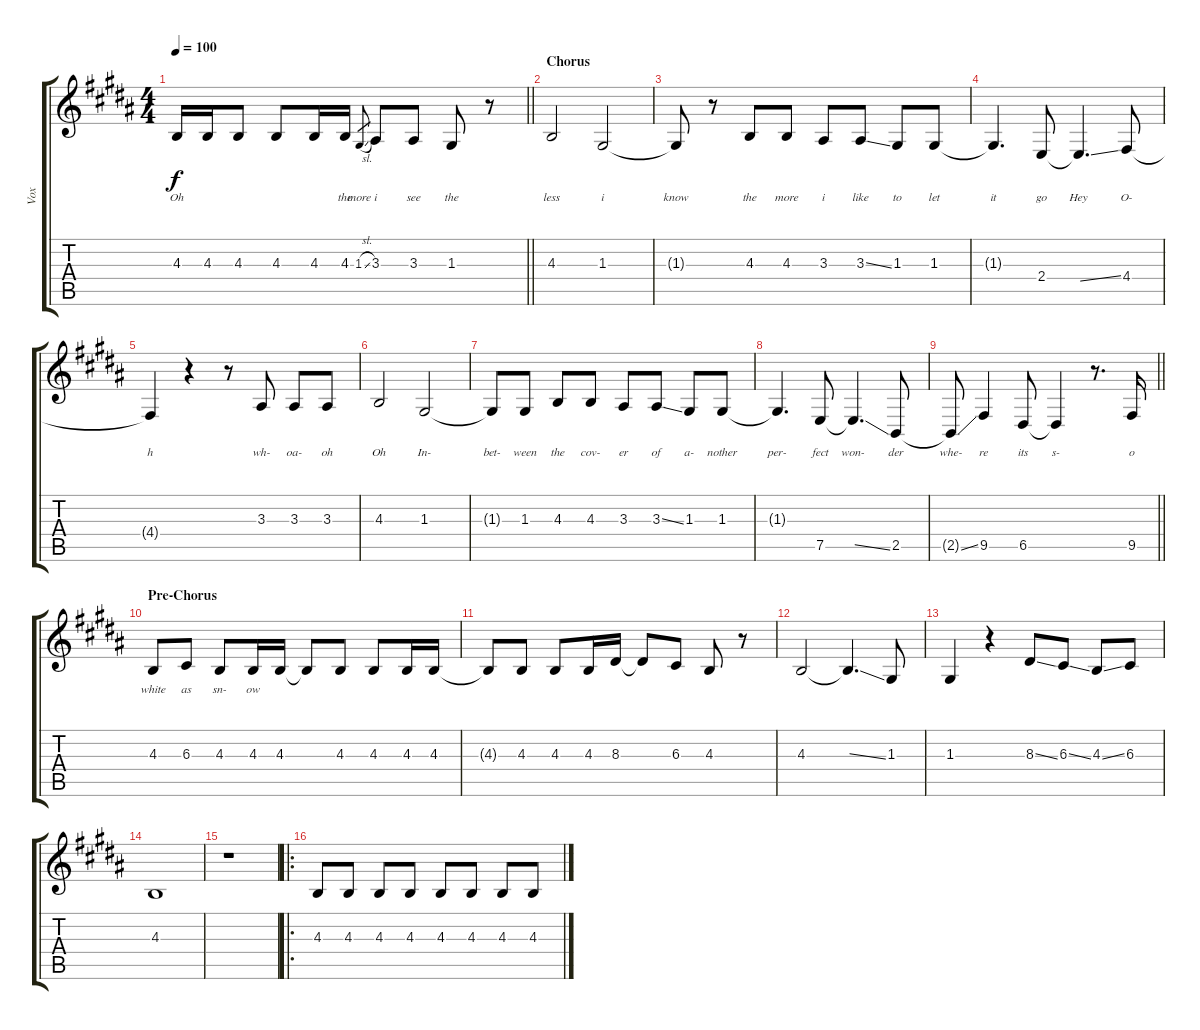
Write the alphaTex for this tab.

\track ("Vox" "Vox") {solo instrument lead8bassandlead}
\staff {score tabs}
\tuning (E4 B3 G3 D3 A2 E2) {hide}
\ts (4 4)
\tempo 100
\clef g2
\barLineRight lightlight
\ks b
4.3.16{lyrics (0 "Oh") lyrics (1 "") lyrics (2 "") lyrics (3 "") lyrics (4 "") dy f} 4.3.16{lyrics (0 "") lyrics (1 "") lyrics (2 "") lyrics (3 "") lyrics (4 "")} 4.3.8{lyrics (0 "") lyrics (1 "") lyrics (2 "") lyrics (3 "") lyrics (4 "")} 4.3.8{lyrics (0 "") lyrics (1 "") lyrics (2 "") lyrics (3 "") lyrics (4 "")} 4.3.16{lyrics (0 "") lyrics (1 "") lyrics (2 "") lyrics (3 "") lyrics (4 "")} 4.3.16{lyrics (0 "the") lyrics (1 "") lyrics (2 "") lyrics (3 "") lyrics (4 "")} 1.3{sl}.8{lyrics (0 "more") lyrics (1 "") lyrics (2 "") lyrics (3 "") lyrics (4 "") gr} 3.3.8{lyrics (0 "i") lyrics (1 "") lyrics (2 "") lyrics (3 "") lyrics (4 "")} 3.3.8{lyrics (0 "see") lyrics (1 "") lyrics (2 "") lyrics (3 "") lyrics (4 "")} 1.3.8{lyrics (0 "the") lyrics (1 "") lyrics (2 "") lyrics (3 "") lyrics (4 "")} r.8 |
\section ("" "Chorus")
4.3.2{lyrics (0 "less") lyrics (1 "") lyrics (2 "") lyrics (3 "") lyrics (4 "")} 1.3.2{lyrics (0 "i") lyrics (1 "") lyrics (2 "") lyrics (3 "") lyrics (4 "")} |
1.3{t}.8{lyrics (0 "know") lyrics (1 "") lyrics (2 "") lyrics (3 "") lyrics (4 "")} r.8 4.3.8{lyrics (0 "the") lyrics (1 "") lyrics (2 "") lyrics (3 "") lyrics (4 "")} 4.3.8{lyrics (0 "more") lyrics (1 "") lyrics (2 "") lyrics (3 "") lyrics (4 "")} 3.3.8{lyrics (0 "i") lyrics (1 "") lyrics (2 "") lyrics (3 "") lyrics (4 "")} 3.3{ss}.8{lyrics (0 "like") lyrics (1 "") lyrics (2 "") lyrics (3 "") lyrics (4 "")} 1.3.8{lyrics (0 "to") lyrics (1 "") lyrics (2 "") lyrics (3 "") lyrics (4 "")} 1.3.8{lyrics (0 "let") lyrics (1 "") lyrics (2 "") lyrics (3 "") lyrics (4 "")} |
1.3{t}.4{d lyrics (0 "it") lyrics (1 "") lyrics (2 "") lyrics (3 "") lyrics (4 "")} 2.4.8{lyrics (0 "go") lyrics (1 "") lyrics (2 "") lyrics (3 "") lyrics (4 "")} 2.4{ss t}.4{d lyrics (0 "Hey") lyrics (1 "") lyrics (2 "") lyrics (3 "") lyrics (4 "")} 4.4.8{lyrics (0 "O-") lyrics (1 "") lyrics (2 "") lyrics (3 "") lyrics (4 "")} |
4.4{t}.4{lyrics (0 "h") lyrics (1 "") lyrics (2 "") lyrics (3 "") lyrics (4 "")} r.4 r.8 3.3.8{lyrics (0 "wh-") lyrics (1 "") lyrics (2 "") lyrics (3 "") lyrics (4 "")} 3.3.8{lyrics (0 "oa-") lyrics (1 "") lyrics (2 "") lyrics (3 "") lyrics (4 "")} 3.3.8{lyrics (0 "oh") lyrics (1 "") lyrics (2 "") lyrics (3 "") lyrics (4 "")} |
4.3.2{lyrics (0 "Oh") lyrics (1 "") lyrics (2 "") lyrics (3 "") lyrics (4 "")} 1.3.2{lyrics (0 "In-") lyrics (1 "") lyrics (2 "") lyrics (3 "") lyrics (4 "")} |
1.3{t}.8{lyrics (0 "bet-") lyrics (1 "") lyrics (2 "") lyrics (3 "") lyrics (4 "")} 1.3.8{lyrics (0 "ween") lyrics (1 "") lyrics (2 "") lyrics (3 "") lyrics (4 "")} 4.3.8{lyrics (0 "the") lyrics (1 "") lyrics (2 "") lyrics (3 "") lyrics (4 "")} 4.3.8{lyrics (0 "cov-") lyrics (1 "") lyrics (2 "") lyrics (3 "") lyrics (4 "")} 3.3.8{lyrics (0 "er") lyrics (1 "") lyrics (2 "") lyrics (3 "") lyrics (4 "")} 3.3{ss}.8{lyrics (0 "of") lyrics (1 "") lyrics (2 "") lyrics (3 "") lyrics (4 "")} 1.3.8{lyrics (0 "a-") lyrics (1 "") lyrics (2 "") lyrics (3 "") lyrics (4 "")} 1.3.8{lyrics (0 "nother") lyrics (1 "") lyrics (2 "") lyrics (3 "") lyrics (4 "")} |
1.3{t}.4{d lyrics (0 "per-") lyrics (1 "") lyrics (2 "") lyrics (3 "") lyrics (4 "")} 7.5.8{lyrics (0 "fect") lyrics (1 "") lyrics (2 "") lyrics (3 "") lyrics (4 "")} 7.5{ss t}.4{d lyrics (0 "won-") lyrics (1 "") lyrics (2 "") lyrics (3 "") lyrics (4 "")} 2.5.8{lyrics (0 "der") lyrics (1 "") lyrics (2 "") lyrics (3 "") lyrics (4 "")} |
\barLineRight lightlight
2.5{ss t}.8{lyrics (0 "whe-") lyrics (1 "") lyrics (2 "") lyrics (3 "") lyrics (4 "")} 9.5.4{lyrics (0 "re") lyrics (1 "") lyrics (2 "") lyrics (3 "") lyrics (4 "")} 6.5.8{lyrics (0 "its") lyrics (1 "") lyrics (2 "") lyrics (3 "") lyrics (4 "")} 6.5{t}.4{lyrics (0 "s-") lyrics (1 "") lyrics (2 "") lyrics (3 "") lyrics (4 "")} r.8{d} 9.5.16{lyrics (0 "o") lyrics (1 "") lyrics (2 "") lyrics (3 "") lyrics (4 "")} |
\section ("" "Pre-Chorus")
4.3.8{lyrics (0 "white") lyrics (1 "") lyrics (2 "") lyrics (3 "") lyrics (4 "")} 6.3.8{lyrics (0 "as") lyrics (1 "") lyrics (2 "") lyrics (3 "") lyrics (4 "")} 4.3.8{lyrics (0 "sn-") lyrics (1 "") lyrics (2 "") lyrics (3 "") lyrics (4 "")} 4.3.16{lyrics (0 "ow") lyrics (1 "") lyrics (2 "") lyrics (3 "") lyrics (4 "")} 4.3.16 4.3{t}.8 4.3.8 4.3.8 4.3.16 4.3.16 |
4.3{t}.8 4.3.8 4.3.8 4.3.16 8.3.16 8.3{t}.8 6.3.8 4.3.8 r.8 |
4.3.2 4.3{ss t}.4{d} 1.3.8 |
1.3.4 r.4 8.3{ss}.8 6.3{ss}.8 4.3{ss}.8 6.3.8 |
4.3.1 |
r.1 |
\ro
4.3.8 4.3.8 4.3.8 4.3.8 4.3.8 4.3.8 4.3.8 4.3.8
